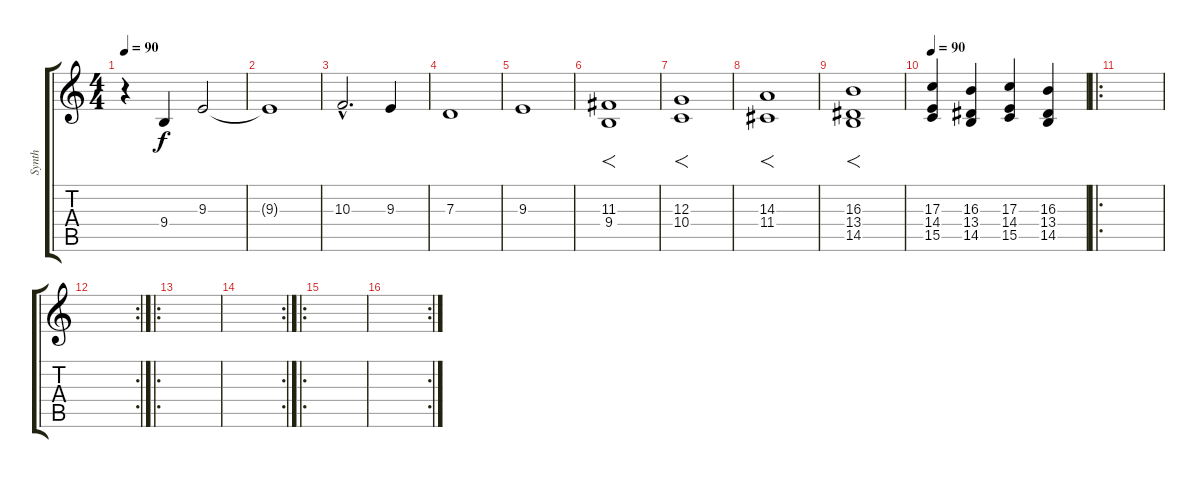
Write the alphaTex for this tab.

\track ("Synth" "Synth") {instrument englishhorn}
\staff {score tabs}
\tuning (E4 B3 G3 D3 A2 E2) {hide}
\ts (4 4)
\tempo 90
\clef g2
\ks c
r.4{dy f} 9.4.4 9.3.2 |
9.3{t}.1 |
10.3{hac}.2{d} 9.3.4 |
7.3.1 |
9.3.1 |
(11.3 9.4).1{f} |
(12.3 10.4).1{f} |
(14.3 11.4).1{f} |
(16.3 13.4 14.5).1{f} |
\tempo 90
(17.3 14.4 15.5).4 (16.3 13.4 14.5).4 (17.3 14.4 15.5).4 (16.3 13.4 14.5).4 |
\ro
|
\rc 2
|
\ro
|
\rc 2
|
\ro
|
\rc 2
